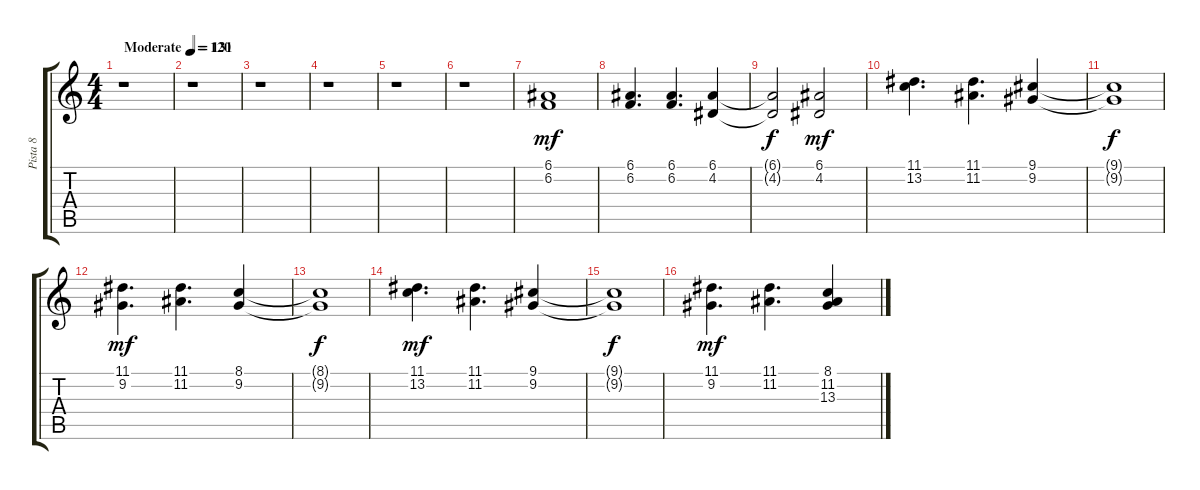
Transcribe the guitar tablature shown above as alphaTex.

\track ("Pista 8" "Pista 8") {instrument stringensemble1}
\staff {score tabs}
\tuning (E4 B3 G3 D3 A2 E2) {hide}
\ts (4 4)
\tempo (120 "Moderate")
\clef g2
\ks c
r.1{dy mf instrument stringensemble1} |
\tempo 131
r.1 |
r.1 |
r.1 |
r.1 |
r.1 |
(6.1 6.2).1 |
(6.1 6.2).4{d} (6.1 6.2).4{d} (6.1 4.2).4 |
(6.1{t} 4.2{t}).2{dy f} (6.1 4.2).2{dy mf} |
(11.1 13.2).4{d} (11.1 11.2).4{d} (9.1 9.2).4 |
(9.1{t} 9.2{t}).1{dy f} |
(11.1 9.2).4{d dy mf} (11.1 11.2).4{d} (8.1 9.2).4 |
(8.1{t} 9.2{t}).1{dy f} |
(11.1 13.2).4{d dy mf} (11.1 11.2).4{d} (9.1 9.2).4 |
(9.1{t} 9.2{t}).1{dy f} |
(11.1 9.2).4{d dy mf} (11.1 11.2).4{d} (8.1 11.2 13.3).4
